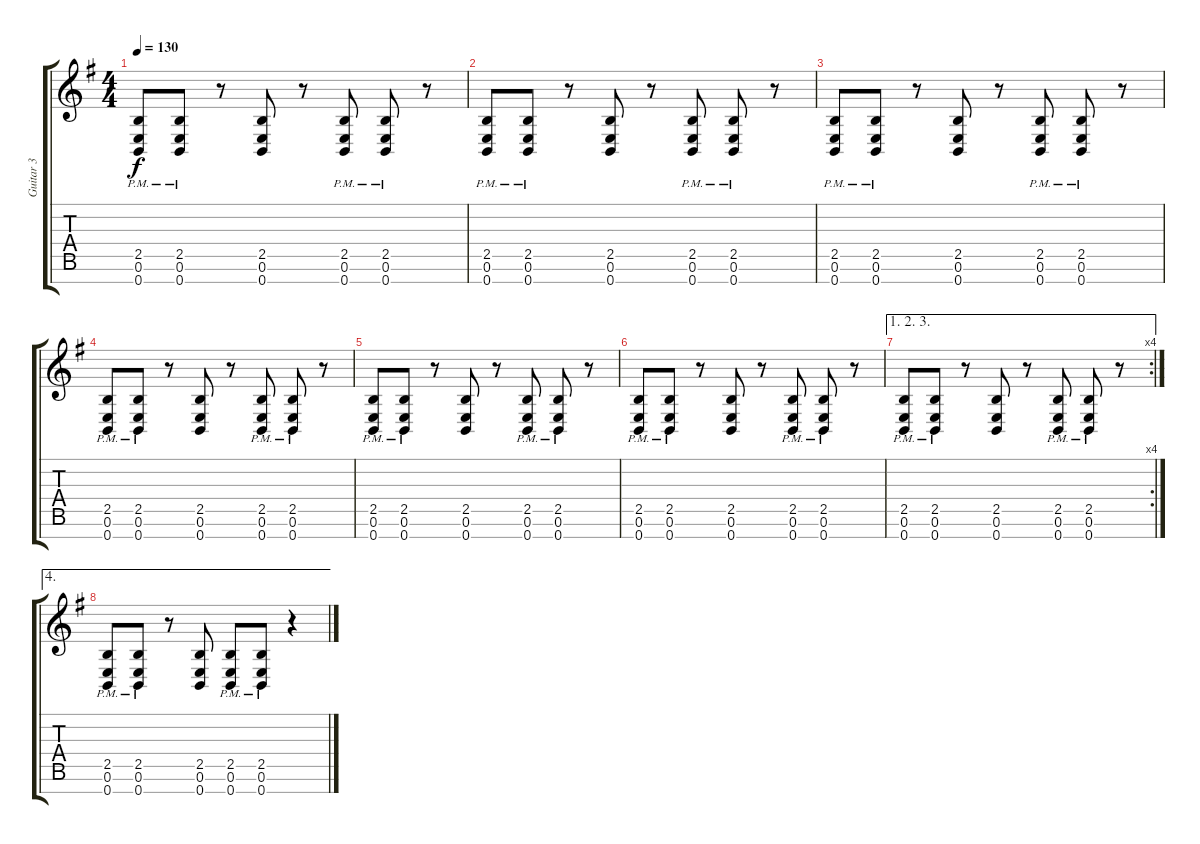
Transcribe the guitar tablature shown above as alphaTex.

\track ("Guitar 3" "Guitar 3") {instrument overdrivenguitar}
\staff {score tabs}
\tuning (E4 B3 G3 D3 A2 E2 B1) {hide}
\ts (4 4)
\tempo 130
\clef g2
\ks eminor
(2.5{pm} 0.6{pm} 0.7{pm}).8{dy f} (2.5{pm} 0.6{pm} 0.7{pm}).8 r.8 (2.5 0.6 0.7).8 r.8 (2.5{pm} 0.6 0.7).8 (2.5{pm} 0.6 0.7).8 r.8 |
(2.5{pm} 0.6{pm} 0.7{pm}).8 (2.5{pm} 0.6{pm} 0.7{pm}).8 r.8 (2.5 0.6 0.7).8 r.8 (2.5{pm} 0.6 0.7).8 (2.5{pm} 0.6 0.7).8 r.8 |
(2.5{pm} 0.6{pm} 0.7{pm}).8 (2.5{pm} 0.6{pm} 0.7{pm}).8 r.8 (2.5 0.6 0.7).8 r.8 (2.5{pm} 0.6 0.7).8 (2.5{pm} 0.6 0.7).8 r.8 |
(2.5{pm} 0.6{pm} 0.7{pm}).8 (2.5{pm} 0.6{pm} 0.7{pm}).8 r.8 (2.5 0.6 0.7).8 r.8 (2.5{pm} 0.6 0.7).8 (2.5{pm} 0.6 0.7).8 r.8 |
(2.5{pm} 0.6{pm} 0.7{pm}).8 (2.5{pm} 0.6{pm} 0.7{pm}).8 r.8 (2.5 0.6 0.7).8 r.8 (2.5{pm} 0.6 0.7).8 (2.5{pm} 0.6 0.7).8 r.8 |
(2.5{pm} 0.6{pm} 0.7{pm}).8 (2.5{pm} 0.6{pm} 0.7{pm}).8 r.8 (2.5 0.6 0.7).8 r.8 (2.5{pm} 0.6 0.7).8 (2.5{pm} 0.6 0.7).8 r.8 |
\ae (1 2 3)
\rc 4
(2.5{pm} 0.6{pm} 0.7{pm}).8 (2.5{pm} 0.6{pm} 0.7{pm}).8 r.8 (2.5 0.6 0.7).8 r.8 (2.5{pm} 0.6 0.7).8 (2.5{pm} 0.6 0.7).8 r.8 |
\ae 4
(2.5{pm} 0.6{pm} 0.7{pm}).8 (2.5{pm} 0.6{pm} 0.7{pm}).8 r.8 (2.5 0.6 0.7).8 (2.5{pm} 0.6{pm} 0.7{pm}).8 (2.5{pm} 0.6{pm} 0.7{pm}).8 r.4
